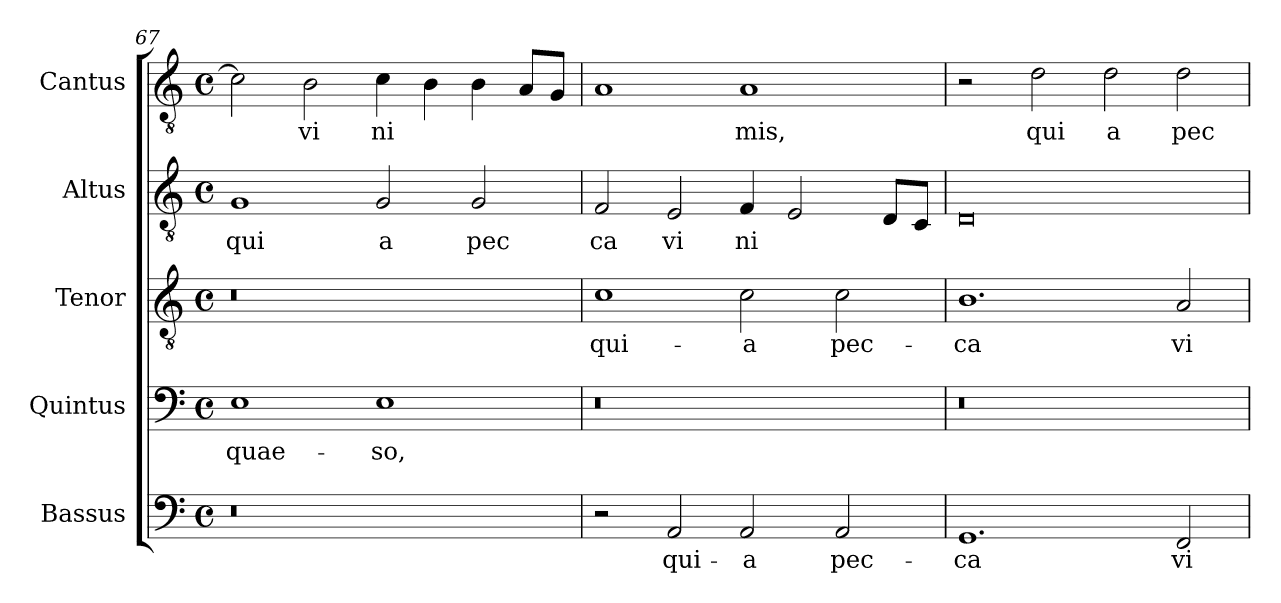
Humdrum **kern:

**kern	**text	**kern	**text	**kern	**text	**kern	**text	**kern	**text
*part5	*part5	*part4	*part4	*part3	*part3	*part2	*part2	*part1	*part1
*staff5	*staff5	*staff4	*staff4	*staff3	*staff3	*staff2	*staff2	*staff1	*staff1
*I"Bassus	*	*I"Quintus	*	*I"Tenor	*	*I"Altus	*	*I"Cantus	*
*clefF4	*	*clefF4	*	*clefGv2	*	*clefGv2	*	*clefGv2	*
*M4/4	*	*M4/4	*	*M4/4	*	*M4/4	*	*M4/4	*
*met(c)	*	*met(c)	*	*met(c)	*	*met(c)	*	*met(c)	*
=67	=67	=67	=67	=67	=67	=67	=67	=67	=67
!	!	!	!LO:LY:b:cj	!	!	!	!LO:LY:b:cj	!	!
0r	.	1E	quae-	0r	.	1G	qui	2c\]	.
!	!	!	!	!	!	!	!	!	!LO:LY:b:cj
.	.	.	.	.	.	.	.	2B\	vi
!	!	!	!LO:LY:b:cj	!	!	!	!LO:LY:b:cj	!	!LO:LY:b:cj
.	.	1E	-so,	.	.	2G/	a	4c\	ni
.	.	.	.	.	.	.	.	4B\	.
!	!	!	!	!	!	!	!LO:LY:b:cj	!	!
.	.	.	.	.	.	2G/	pec	4B\	.
.	.	.	.	.	.	.	.	8A/L	.
.	.	.	.	.	.	.	.	8G/J	.
=68	=68	=68	=68	=68	=68	=68	=68	=68	=68
!	!	!	!	!	!LO:LY:b:cj	!	!LO:LY:b:cj	!	!
2r	.	0r	.	1c	qui-	2F/	ca	1A	.
!	!LO:LY:b:cj	!	!	!	!	!	!LO:LY:b:cj	!	!
2AA/	qui-	.	.	.	.	2E/	vi	.	.
!	!LO:LY:b:cj	!	!	!	!LO:LY:b:cj	!	!LO:LY:b:cj	!	!LO:LY:b:cj
2AA/	-a	.	.	2c\	-a	4F/	ni	1A	mis,
.	.	.	.	.	.	2E/	.	.	.
!	!LO:LY:b:cj	!	!	!	!LO:LY:b:cj	!	!	!	!
2AA/	pec-	.	.	2c\	pec-	.	.	.	.
.	.	.	.	.	.	8D/L	.	.	.
.	.	.	.	.	.	8C/J	.	.	.
!!LO:LB:g=z
=69	=69	=69	=69	=69	=69	=69	=69	=69	=69
!	!LO:LY:b:cj	!	!	!	!LO:LY:b:cj	!	!	!	!
1.GG	-ca	0r	.	1.B	-ca	0D	.	2r	.
!	!	!	!	!	!	!	!	!	!LO:LY:b:cj
.	.	.	.	.	.	.	.	2d\	qui
!	!	!	!	!	!	!	!	!	!LO:LY:b:cj
.	.	.	.	.	.	.	.	2d\	a
!	!LO:LY:b:cj	!	!	!	!LO:LY:b:cj	!	!	!	!LO:LY:b:cj
2FF/	vi	.	.	2A/	vi	.	.	2d\	pec
=	=	=	=	=	=	=	=	=	=
*-	*-	*-	*-	*-	*-	*-	*-	*-	*-
